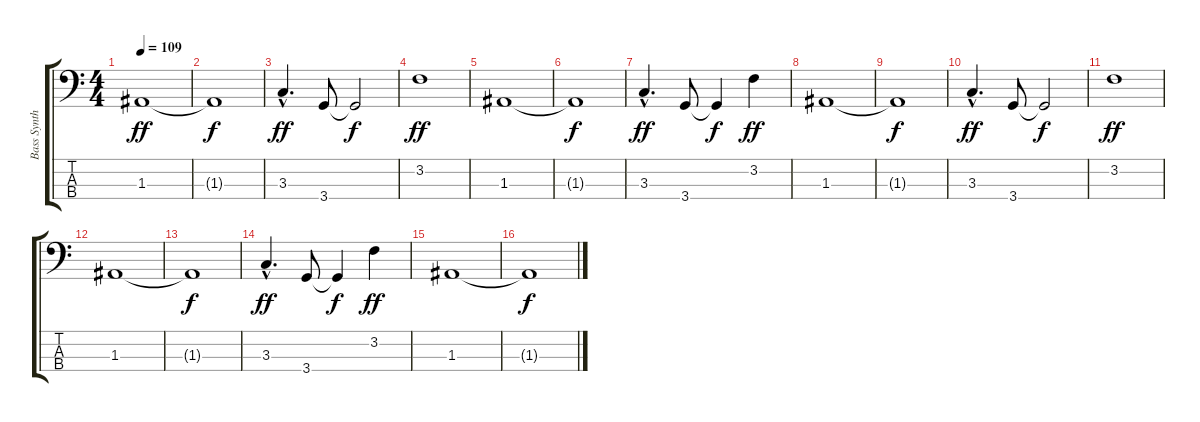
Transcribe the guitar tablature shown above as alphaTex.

\track ("Bass Synthesizer" "Bass Synth") {instrument synthbass2}
\staff {score tabs}
\tuning (G2 D2 A1 E1) {hide}
\ts (4 4)
\tempo 109
\clef f4
\ks c
1.3.1{dy ff} |
1.3{t}.1{dy f} |
3.3{hac}.4{d dy ff} 3.4.8 3.4{t}.2{dy f} |
3.2.1{dy ff} |
1.3.1 |
1.3{t}.1{dy f} |
3.3{hac}.4{d dy ff} 3.4.8 3.4{t}.4{dy f} 3.2.4{dy ff} |
1.3.1 |
1.3{t}.1{dy f} |
3.3{hac}.4{d dy ff} 3.4.8 3.4{t}.2{dy f} |
3.2.1{dy ff} |
1.3.1 |
1.3{t}.1{dy f} |
3.3{hac}.4{d dy ff} 3.4.8 3.4{t}.4{dy f} 3.2.4{dy ff} |
1.3.1 |
1.3{t}.1{dy f}
